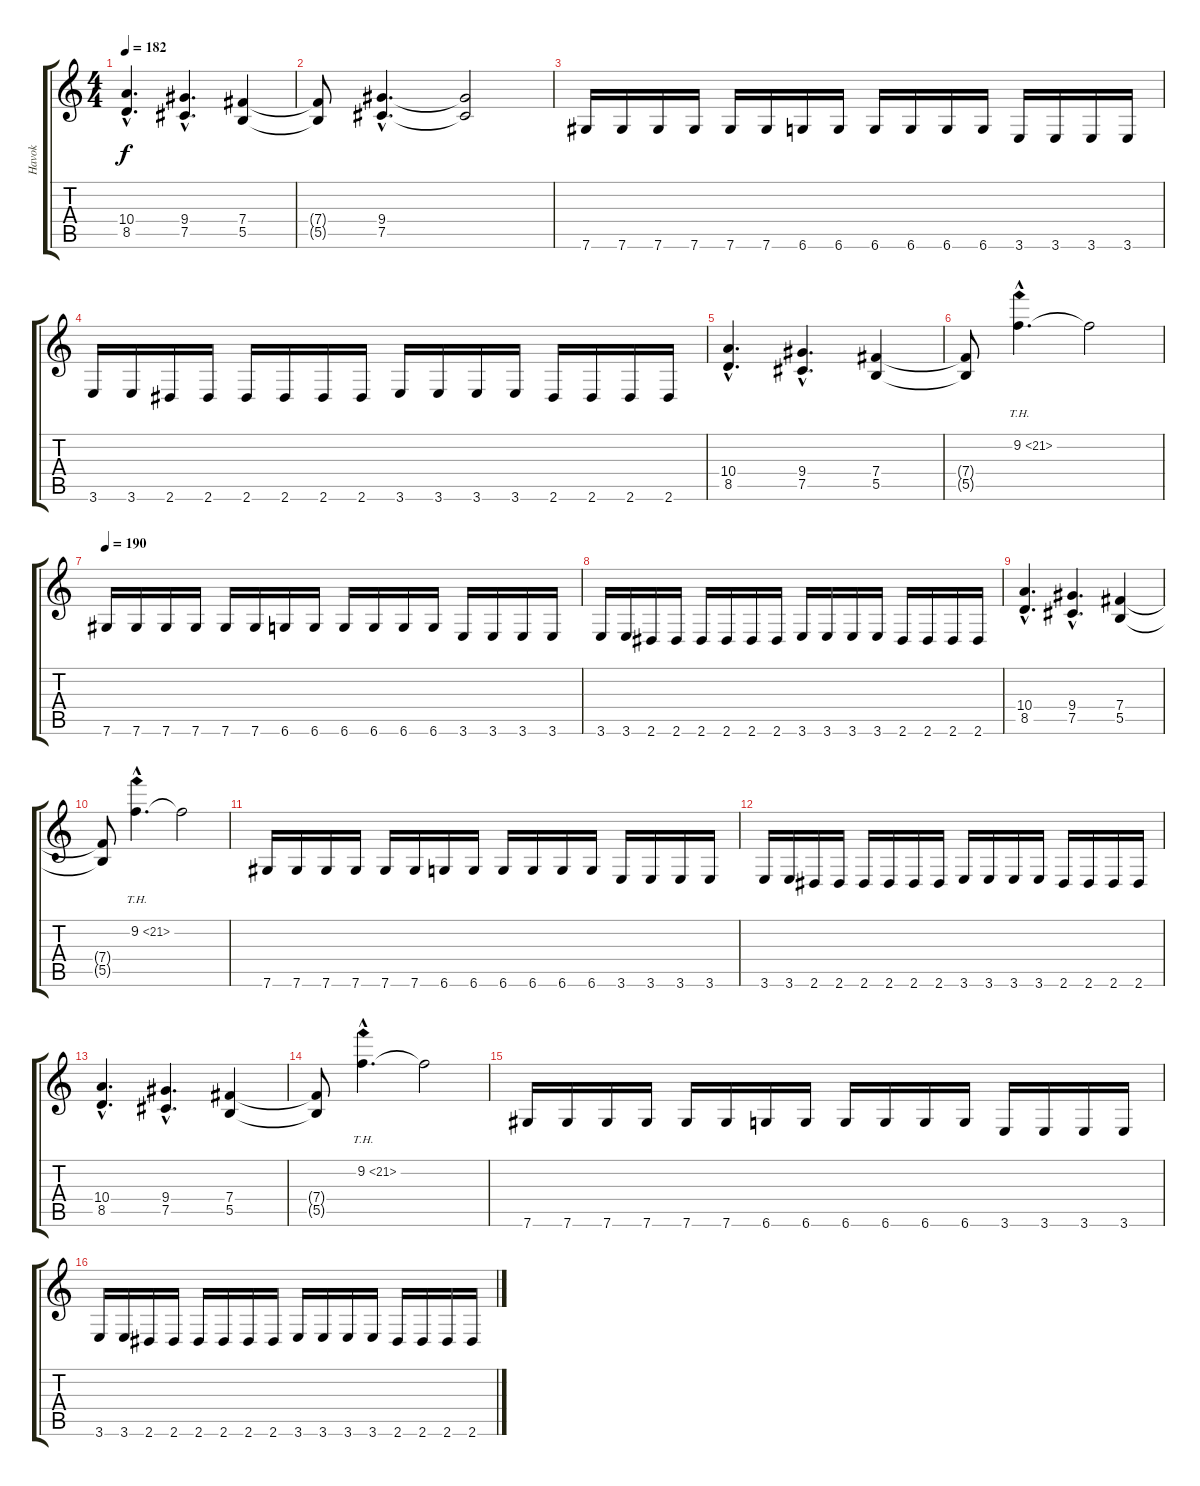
\track ("Havok" "Havok") {instrument distortionguitar}
\staff {score tabs}
\tuning (Db4 Ab3 E3 B2 Gb2 Db2) {hide}
\ts (4 4)
\tempo 182
\clef g2
\ks c
(10.4{hac} 8.5{hac}).4{d dy f} (9.4{hac} 7.5{hac}).4{d} (7.4 5.5).4 |
(7.4{t} 5.5{t}).8 (9.4{hac} 7.5{hac}).4{d} (9.4{t} 7.5{t}).2 |
7.6.16 7.6.16 7.6.16 7.6.16 7.6.16 7.6.16 6.6.16 6.6.16 6.6.16 6.6.16 6.6.16 6.6.16 3.6.16 3.6.16 3.6.16 3.6.16 |
3.6.16 3.6.16 2.6.16 2.6.16 2.6.16 2.6.16 2.6.16 2.6.16 3.6.16 3.6.16 3.6.16 3.6.16 2.6.16 2.6.16 2.6.16 2.6.16 |
(10.4{hac} 8.5{hac}).4{d} (9.4{hac} 7.5{hac}).4{d} (7.4 5.5).4 |
(7.4{t} 5.5{t}).8 9.2{th 12 hac}.4{d} 9.2{t}.2 |
\tempo 190
7.6.16 7.6.16 7.6.16 7.6.16 7.6.16 7.6.16 6.6.16 6.6.16 6.6.16 6.6.16 6.6.16 6.6.16 3.6.16 3.6.16 3.6.16 3.6.16 |
3.6.16 3.6.16 2.6.16 2.6.16 2.6.16 2.6.16 2.6.16 2.6.16 3.6.16 3.6.16 3.6.16 3.6.16 2.6.16 2.6.16 2.6.16 2.6.16 |
\section ("" "")
(10.4{hac} 8.5{hac}).4{d} (9.4{hac} 7.5{hac}).4{d} (7.4 5.5).4 |
(7.4{t} 5.5{t}).8 9.2{th 12 hac}.4{d} 9.2{t}.2 |
7.6.16 7.6.16 7.6.16 7.6.16 7.6.16 7.6.16 6.6.16 6.6.16 6.6.16 6.6.16 6.6.16 6.6.16 3.6.16 3.6.16 3.6.16 3.6.16 |
3.6.16 3.6.16 2.6.16 2.6.16 2.6.16 2.6.16 2.6.16 2.6.16 3.6.16 3.6.16 3.6.16 3.6.16 2.6.16 2.6.16 2.6.16 2.6.16 |
(10.4{hac} 8.5{hac}).4{d} (9.4{hac} 7.5{hac}).4{d} (7.4 5.5).4 |
(7.4{t} 5.5{t}).8 9.2{th 12 hac}.4{d} 9.2{t}.2 |
7.6.16 7.6.16 7.6.16 7.6.16 7.6.16 7.6.16 6.6.16 6.6.16 6.6.16 6.6.16 6.6.16 6.6.16 3.6.16 3.6.16 3.6.16 3.6.16 |
3.6.16 3.6.16 2.6.16 2.6.16 2.6.16 2.6.16 2.6.16 2.6.16 3.6.16 3.6.16 3.6.16 3.6.16 2.6.16 2.6.16 2.6.16 2.6.16
